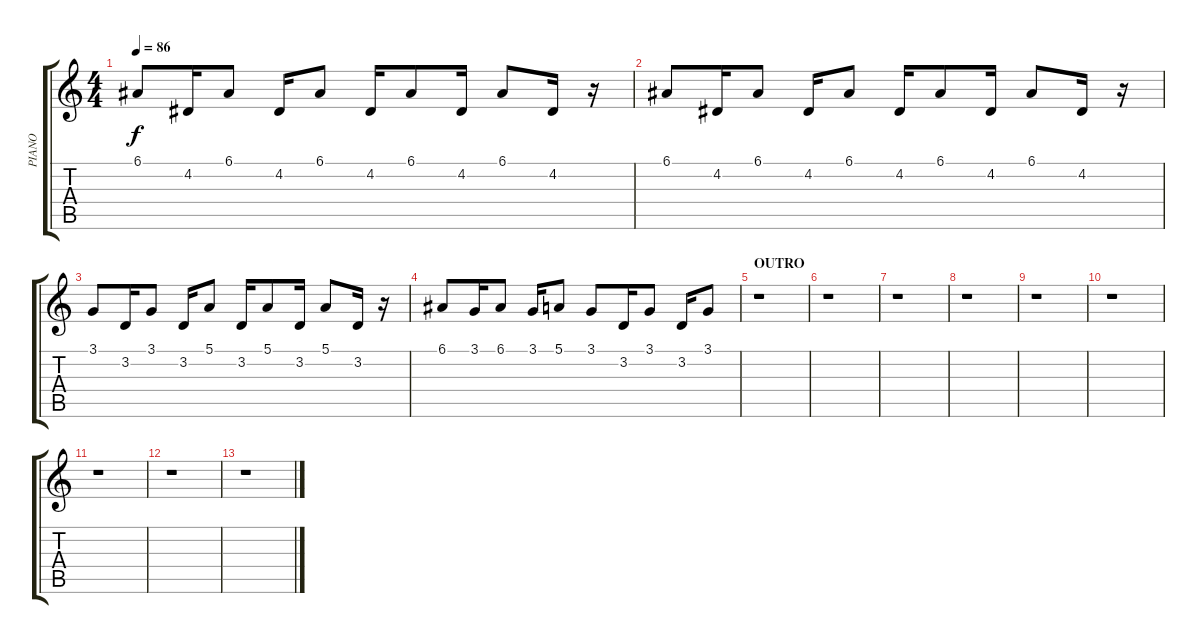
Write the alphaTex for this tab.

\track ("PIANO" "PIANO") {instrument acousticgrandpiano}
\staff {score tabs}
\tuning (E4 B3 G3 D3 A2 E2) {hide}
\ts (4 4)
\tempo 86
\clef g2
\ks c
6.1.8{dy f} 4.2.16 6.1.8 4.2.16 6.1.8 4.2.16 6.1.8 4.2.16 6.1.8 4.2.16 r.16 |
6.1.8 4.2.16 6.1.8 4.2.16 6.1.8 4.2.16 6.1.8 4.2.16 6.1.8 4.2.16 r.16 |
3.1.8 3.2.16 3.1.8 3.2.16 5.1.8 3.2.16 5.1.8 3.2.16 5.1.8 3.2.16 r.16 |
6.1.8 3.1.16 6.1.8 3.1.16 5.1.8 3.1.8 3.2.16 3.1.8 3.2.16 3.1.8 |
\section ("" "OUTRO")
r.1 |
r.1 |
r.1 |
r.1 |
r.1 |
r.1 |
r.1 |
r.1 |
r.1
